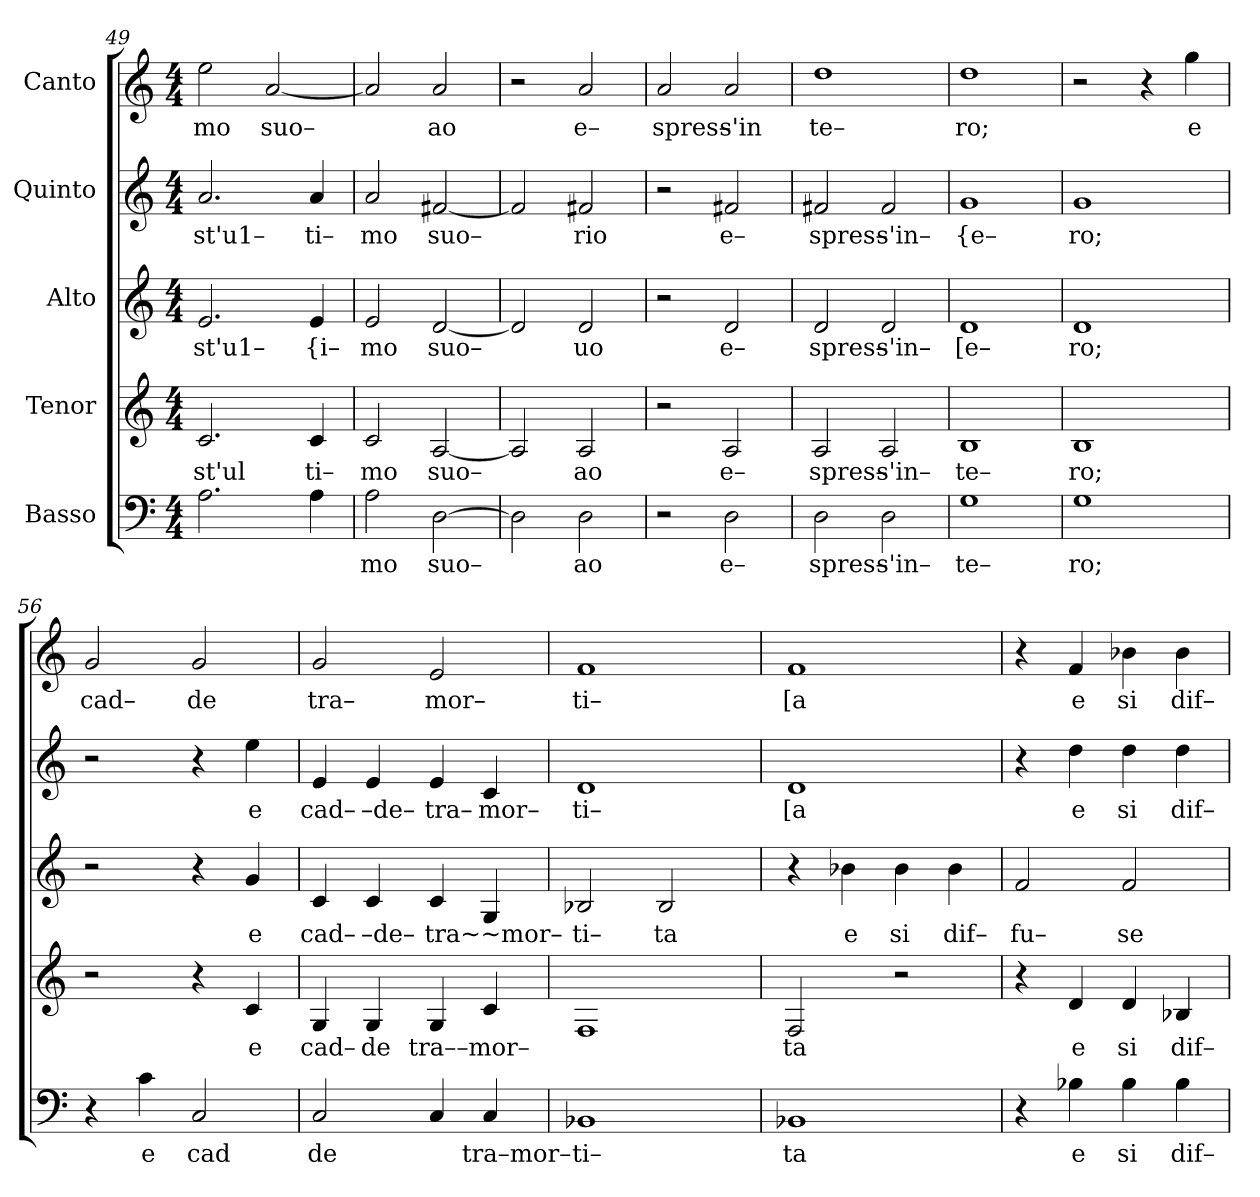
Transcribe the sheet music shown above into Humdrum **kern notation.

**kern	**text	**kern	**text	**kern	**text	**kern	**text	**kern	**text
*part5	*part5	*part4	*part4	*part3	*part3	*part2	*part2	*part1	*part1
*staff5	*staff5	*staff4	*staff4	*staff3	*staff3	*staff2	*staff2	*staff1	*staff1
*I"Basso	*	*I"Tenor	*	*I"Alto	*	*I"Quinto	*	*I"Canto	*
*clefF4	*	*clefG2	*	*clefG2	*	*clefG2	*	*clefG2	*
*k[]	*	*k[]	*	*k[]	*	*k[]	*	*k[]	*
*M4/4	*	*M4/4	*	*M4/4	*	*M4/4	*	*M4/4	*
=49	=49	=49	=49	=49	=49	=49	=49	=49	=49
!	!	!	!LO:LY:b	!	!LO:LY:b	!	!LO:LY:b	!	!LO:LY:b
2.A\	.	2.c/	st'ul	2.e/	st'u1–	2.a/	st'u1–	2ee\	mo
!	!	!	!	!	!	!	!	!	!LO:LY:b
.	.	.	.	.	.	.	.	[2a/	suo–
!	!	!	!LO:LY:b	!	!LO:LY:b	!	!LO:LY:b	!	!
4A\	.	4c/	ti–	4e/	{i–	4a/	ti–	.	.
=50	=50	=50	=50	=50	=50	=50	=50	=50	=50
!	!LO:LY:b	!	!LO:LY:b	!	!LO:LY:b	!	!LO:LY:b	!	!
2A\	mo	2c/	mo	2e/	mo	2a/	mo	2a/]	.
!	!LO:LY:b	!	!LO:LY:b	!	!LO:LY:b	!	!LO:LY:b	!	!LO:LY:b
[2D\	suo–	[2A/	suo–	[2d/	suo–	[2f#X/	suo–	2a/	ao
=51	=51	=51	=51	=51	=51	=51	=51	=51	=51
2D\]	.	2A/]	.	2d/]	.	2f#/]	.	2r	.
!	!LO:LY:b	!	!LO:LY:b	!	!LO:LY:b	!	!LO:LY:b	!	!LO:LY:b
2D\	ao	2A/	ao	2d/	uo	2f#X/	rio	2a/	e–
=52	=52	=52	=52	=52	=52	=52	=52	=52	=52
!	!	!	!	!	!	!	!	!	!LO:LY:b
2r	.	2r	.	2r	.	2r	.	2a/	spres–
!	!LO:LY:b	!	!LO:LY:b	!	!LO:LY:b	!	!LO:LY:b	!	!LO:LY:b
2D\	e–	2A/	e–	2d/	e–	2f#X/	e–	2a/	s'in
=53	=53	=53	=53	=53	=53	=53	=53	=53	=53
!	!LO:LY:b	!	!LO:LY:b	!	!LO:LY:b	!	!LO:LY:b	!	!LO:LY:b
2D\	spres–	2A/	spres–	2d/	spres–	2f#X/	spres–	1dd	te–
!	!LO:LY:b	!	!LO:LY:b	!	!LO:LY:b	!	!LO:LY:b	!	!
2D\	s'in–	2A/	s'in–	2d/	s'in–	2f#/	s'in–	.	.
=54	=54	=54	=54	=54	=54	=54	=54	=54	=54
!	!LO:LY:b	!	!LO:LY:b	!	!LO:LY:b	!	!LO:LY:b	!	!LO:LY:b
1G	te–	1B	te–	1d	[e–	1g	{e–	1dd	ro;
=55	=55	=55	=55	=55	=55	=55	=55	=55	=55
!	!LO:LY:b	!	!LO:LY:b	!	!LO:LY:b	!	!LO:LY:b	!	!
1G	ro;	1B	ro;	1d	ro;	1g	ro;	2r	.
.	.	.	.	.	.	.	.	4r	.
!	!	!	!	!	!	!	!	!	!LO:LY:b
.	.	.	.	.	.	.	.	4gg\	e
=56	=56	=56	=56	=56	=56	=56	=56	=56	=56
!	!	!	!	!	!	!	!	!	!LO:LY:b
4r	.	2r	.	2r	.	2r	.	2g/	cad–
!	!LO:LY:b	!	!	!	!	!	!	!	!
4c\	e	.	.	.	.	.	.	.	.
!	!LO:LY:b	!	!	!	!	!	!	!	!LO:LY:b
2C/	cad	4r	.	4r	.	4r	.	2g/	de
!	!	!	!LO:LY:b	!	!LO:LY:b	!	!LO:LY:b	!	!
.	.	4c/	e	4g/	e	4ee\	e	.	.
=57	=57	=57	=57	=57	=57	=57	=57	=57	=57
!	!LO:LY:b	!	!LO:LY:b	!	!LO:LY:b	!	!LO:LY:b	!	!LO:LY:b
2C/	de	4G/	cad–	4c/	cad–	4e/	cad–	2g/	tra–
!	!	!	!LO:LY:b	!	!LO:LY:b	!	!LO:LY:b	!	!
.	.	4G/	de	4c/	–de–	4e/	–de–	.	.
!	!	!	!LO:LY:b	!	!LO:LY:b	!	!LO:LY:b	!	!LO:LY:b
4C/	.	4G/	tra––mor–	4c/	tra~~mor–	4e/	tra–	2e/	mor–
!	!LO:LY:b	!	!	!	!	!	!LO:LY:b	!	!
4C/	tra–mor–	4c/	.	4G/	.	4c/	mor–	.	.
=58	=58	=58	=58	=58	=58	=58	=58	=58	=58
!	!LO:LY:b	!	!	!	!LO:LY:b	!	!LO:LY:b	!	!LO:LY:b
1BB-X	ti–	1F	.	2B-X/	ti–	1d	ti–	1f	ti–
!	!	!	!	!	!LO:LY:b	!	!	!	!
.	.	.	.	2B-/	ta	.	.	.	.
=59	=59	=59	=59	=59	=59	=59	=59	=59	=59
!	!LO:LY:b	!	!LO:LY:b	!	!	!	!LO:LY:b	!	!LO:LY:b
1BB-X	ta	2F/	ta	4r	.	1d	[a	1f	[a
!	!	!	!	!	!LO:LY:b	!	!	!	!
.	.	.	.	4b-X\	e	.	.	.	.
!	!	!	!	!	!LO:LY:b	!	!	!	!
.	.	2r	.	4b-\	si	.	.	.	.
!	!	!	!	!	!LO:LY:b	!	!	!	!
.	.	.	.	4b-\	dif–	.	.	.	.
=60	=60	=60	=60	=60	=60	=60	=60	=60	=60
!	!	!	!	!	!LO:LY:b	!	!	!	!
4r	.	4r	.	2f/	fu–	4r	.	4r	.
!	!LO:LY:b	!	!LO:LY:b	!	!	!	!LO:LY:b	!	!LO:LY:b
4B-X\	e	4d/	e	.	.	4dd\	e	4f/	e
!	!LO:LY:b	!	!LO:LY:b	!	!LO:LY:b	!	!LO:LY:b	!	!LO:LY:b
4B-\	si	4d/	si	2f/	se	4dd\	si	4b-X\	si
!	!LO:LY:b	!	!LO:LY:b	!	!	!	!LO:LY:b	!	!LO:LY:b
4B-\	dif–	4B-X/	dif–	.	.	4dd\	dif–	4b-\	dif–
=	=	=	=	=	=	=	=	=	=
*-	*-	*-	*-	*-	*-	*-	*-	*-	*-
